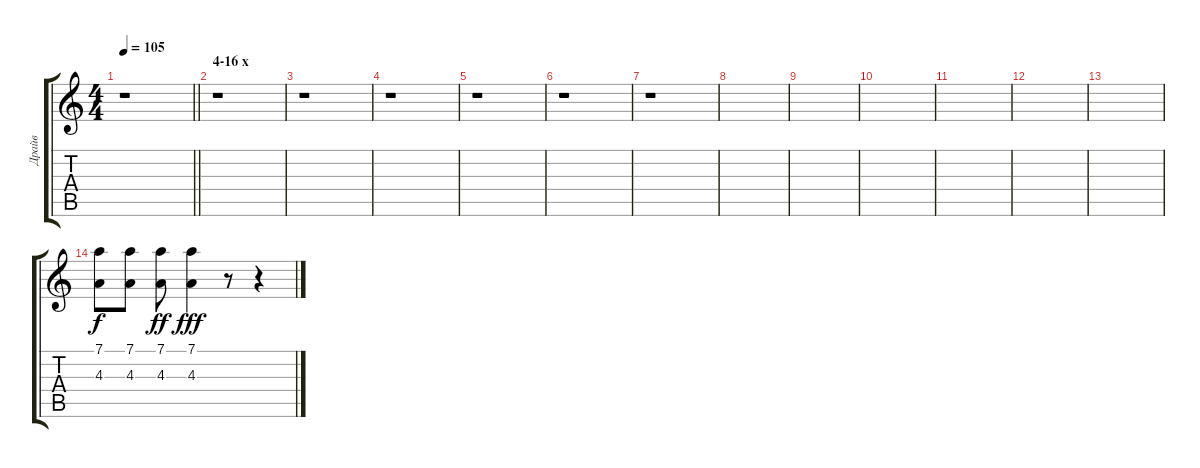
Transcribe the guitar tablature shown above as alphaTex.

\track ("Драйв" "Драйв") {instrument overdrivenguitar}
\staff {score tabs}
\tuning (D4 A3 F3 C3 G2 D2) {hide}
\ts (4 4)
\tempo 105
\clef g2
\barLineRight lightlight
\ks c
r.1{dy f} |
\section ("" "4-16 x")
r.1 |
r.1 |
r.1 |
r.1 |
r.1 |
r.1 |
|
|
|
|
|
|
(7.1 4.3).8 (7.1 4.3).8 (7.1 4.3).8{dy ff} (7.1 4.3).4{dy fff} r.8 r.4
